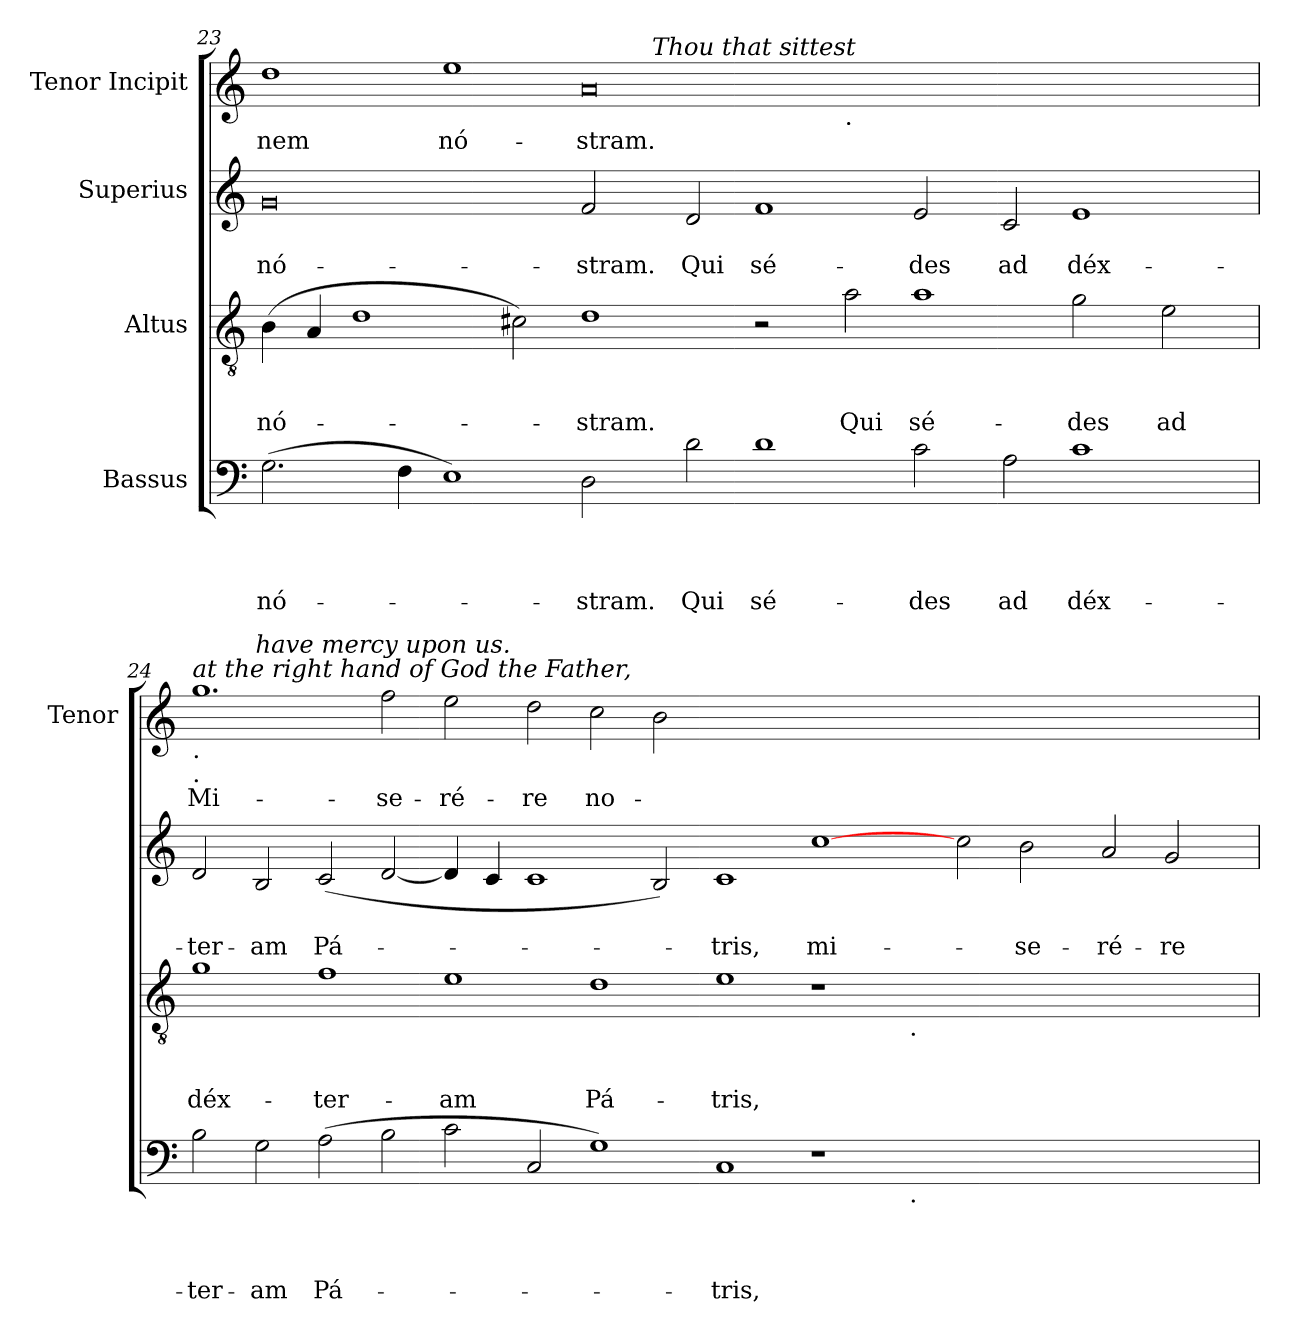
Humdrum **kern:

**kern	**text	**text	**text	**text	**kern	**text	**text	**text	**kern	**text	**text	**kern	**text
*part4	*part4	*part4	*part4	*part4	*part3	*part3	*part3	*part3	*part2	*part2	*part2	*part1	*part1
*staff4	*staff4	*staff4	*staff4	*staff4	*staff3	*staff3	*staff3	*staff3	*staff2	*staff2	*staff2	*staff1	*staff1
*I"Bassus	*	*	*	*	*I"Altus	*	*	*	*I"Superius	*	*	*I"Tenor Incipit	*
*	*	*	*	*	*	*	*	*	*	*	*	*I'Tenor	*
!!LO:LB:g=z
*clefF4	*	*	*	*	*clefGv2	*	*	*	*clefG2	*	*	*clefG2	*
*k[]	*	*	*	*	*k[]	*	*	*	*k[]	*	*	*k[]	*
*C:	*	*	*	*	*C:	*	*	*	*C:	*	*	*C:	*
=23	=23	=23	=23	=23	=23	=23	=23	=23	=23	=23	=23	=23	=23
!	!	!	!	!LO:LY:b	!	!	!	!LO:LY:b	!	!	!LO:LY:b	!	!LO:LY:b
*	*	*	*	*	*	*	*	*	*	*	*	*^	*
*	*	*	*	*	*	*	*	*	*	*	*	*	*^	*
(>2.G\	.	.	.	nó-	(>4B\	.	.	nó-	0g	.	nó-	1dd	1ryy	2%7ryy	-nem
.	.	.	.	.	4A/	.	.	.	.	.	.	.	.	.	.
.	.	.	.	.	1d	.	.	.	.	.	.	.	.	.	.
4F\	.	.	.	.	.	.	.	.	.	.	.	.	.	.	.
!	!	!	!	!	!	!	!	!	!	!	!	!	!	!	!LO:LY:b
1E)	.	.	.	.	.	.	.	.	.	.	.	1ee	1ryy	.	nó-
.	.	.	.	.	2c#X\)	.	.	.	.	.	.	.	.	.	.
!	!	!	!	!LO:LY:b	!	!	!	!LO:LY:b	!	!	!LO:LY:b	!	!	!	!LO:LY:b
2D\	.	.	.	-stram.	1d	.	.	-stram.	2f/	.	-stram.	0a	4ryy	.	-stram.
.	.	.	.	.	.	.	.	.	.	.	.	.	16.ryy	.	.
!	!	!	!	!	!	!	!	!	!	!	!	!	!LO:TX:a:i:t=Thou that sittest	!	!
.	.	.	.	.	.	.	.	.	.	.	.	.	1ryy	.	.
!	!	!	!	!LO:LY:b	!	!	!	!	!	!	!LO:LY:b	!	!	!	!
2d\	.	.	.	Qui	.	.	.	.	2d/	.	Qui	.	.	.	.
!	!	!	!	!LO:LY:b	!	!	!	!	!	!	!LO:LY:b	!	!	!	!
1d	.	.	.	sé-	2r	.	.	.	1f	.	sé-	.	.	.	.
.	.	.	.	.	.	.	.	.	.	.	.	.	1ryy	.	.
!	!	!	!	!	!	!	!	!	!	!	!	!	!	!LO:TX:b:t=.	!
!	!	!	!	!	!	!	!	!LO:LY:b	!	!	!	!	!	!	!
.	.	.	.	.	2a\	.	.	Qui	.	.	.	.	.	1ryy	.
!	!	!	!	!LO:LY:b	!	!	!	!LO:LY:b	!	!	!LO:LY:b	!	!	!	!
2c\	.	.	.	-des	1a	.	.	sé-	2e/	.	-des	0ryy	.	.	.
.	.	.	.	.	.	.	.	.	.	.	.	.	1ryy	.	.
!	!	!	!	!LO:LY:b	!	!	!	!	!	!	!LO:LY:b	!	!	!	!
2A\	.	.	.	ad	.	.	.	.	2c/	.	ad	.	.	1.ryy	.
!	!	!	!	!LO:LY:b	!	!	!	!LO:LY:b	!	!	!LO:LY:b	!	!	!	!
1c	.	.	.	déx-	2g\	.	.	-des	1e	.	déx-	.	.	.	.
.	.	.	.	.	.	.	.	.	.	.	.	.	2ryy	.	.
!	!	!	!	!	!	!	!	!LO:LY:b	!	!	!	!	!	!	!
.	.	.	.	.	2e\	.	.	ad	.	.	.	.	.	.	.
.	.	.	.	.	.	.	.	.	.	.	.	.	8ryy	.	.
.	.	.	.	.	.	.	.	.	.	.	.	.	32ryy	.	.
!!LO:PB:g=z
=24	=24	=24	=24	=24	=24	=24	=24	=24	=24	=24	=24	=24	=24	=24	=24
!	!	!	!	!	!	!	!	!	!	!	!	!LO:TX:a:i:t=at the right hand of God the Father,	!	!	!
!	!	!	!	!	!	!	!	!	!	!	!	!LO:TX:b:t=.	!	!	!
!	!	!	!	!	!	!	!	!	!	!	!	!LO:TX:b:t=.	!	!	!
!	!	!	!	!LO:LY:b	!	!	!	!LO:LY:b	!	!	!LO:LY:b	!	!	!	!LO:LY:b
*^	*	*	*	*	*^	*	*	*	*	*	*	*	*v	*v	*
2B\	1ryy	.	.	.	-ter-	1g	1ryy	.	.	déx-	2d/	.	-ter-	1.gg	2ryy	Mi-
!	!	!	!	!	!	!	!	!	!	!	!	!	!	!	!LO:TX:a:i:t=have mercy upon us.	!
!	!	!	!	!	!LO:LY:b	!	!	!	!	!	!	!	!LO:LY:b	!	!	!
2G\	.	.	.	.	-am	.	.	.	.	.	2B/	.	-am	.	2%15ryy	.
!	!	!	!	!	!LO:LY:b	!	!	!	!	!LO:LY:b	!	!	!LO:LY:b	!	!	!
(>2A\	1ryy	.	.	.	Pá-	1f	1ryy	.	.	-ter-	(2c/	.	Pá-	.	.	.
!	!	!	!	!	!	!	!	!	!	!	!	!	!	!	!	!LO:LY:b
2B\	.	.	.	.	.	.	.	.	.	.	[<2d/	.	.	2ff\	.	-se-
!	!	!	!	!	!	!	!	!	!	!LO:LY:b	!	!	!	!	!	!LO:LY:b
2c\	1ryy	.	.	.	.	1e	1ryy	.	.	-am	4d/]	.	.	2ee\	.	-ré-
.	.	.	.	.	.	.	.	.	.	.	4c/	.	.	.	.	.
!	!	!	!	!	!	!	!	!	!	!	!	!	!	!	!	!LO:LY:b
2C/	.	.	.	.	.	.	.	.	.	.	1c	.	.	2dd\	.	-re
!	!	!	!	!	!	!	!	!	!	!LO:LY:b	!	!	!	!	!	!LO:LY:b
1G)	1ryy	.	.	.	.	1d	1ryy	.	.	Pá-	.	.	.	2cc\	.	no-
.	.	.	.	.	.	.	.	.	.	.	2B/)	.	.	2b\	.	.
!	!	!	!	!	!LO:LY:b	!	!	!	!	!LO:LY:b	!	!	!LO:LY:b	!	!	!
1C	1ryy	.	.	.	-tris,	1e	1ryy	.	.	-tris,	1c	.	-tris,	00ryy	.	.
!	!	!	!	!	!	!	!	!	!	!	!	!	!LO:LY:b	!	!	!
1r	2ryy	.	.	.	.	1r	2ryy	.	.	.	[>1cc	.	mi-	.	.	.
.	8.ryy	.	.	.	.	.	8.ryy	.	.	.	.	.	.	.	.	.
!	!	!	!	!	!	!	!LO:TX:b:t=.	!	!	!	!	!	!	!	!	!
!	!LO:TX:b:t=.	!	!	!	!	!	!	!	!	!	!	!	!	!	!	!
.	1ryy	.	.	.	.	.	1ryy	.	.	.	.	.	.	.	.	.
0ryy	.	.	.	.	.	0ryy	.	.	.	.	2cc\	.	.	.	.	.
!	!	!	!	!	!	!	!	!	!	!	!	!	!LO:LY:b	!	!	!
.	.	.	.	.	.	.	.	.	.	.	2b\	.	-se-	.	.	.
.	1ryy	.	.	.	.	.	1ryy	.	.	.	.	.	.	.	.	.
!	!	!	!	!	!	!	!	!	!	!	!	!	!LO:LY:b	!	!	!
.	.	.	.	.	.	.	.	.	.	.	2a/	.	-ré-	.	.	.
!	!	!	!	!	!	!	!	!	!	!	!	!	!LO:LY:b	!	!	!
.	.	.	.	.	.	.	.	.	.	.	2g/	.	-re	.	.	.
.	4ryy	.	.	.	.	.	4ryy	.	.	.	.	.	.	.	.	.
.	16ryy	.	.	.	.	.	16ryy	.	.	.	.	.	.	.	.	.
*v	*v	*	*	*	*	*	*	*	*	*	*	*	*	*v	*v	*
*	*	*	*	*	*v	*v	*	*	*	*	*	*	*	*
=	=	=	=	=	=	=	=	=	=	=	=	=	=
*-	*-	*-	*-	*-	*-	*-	*-	*-	*-	*-	*-	*-	*-
